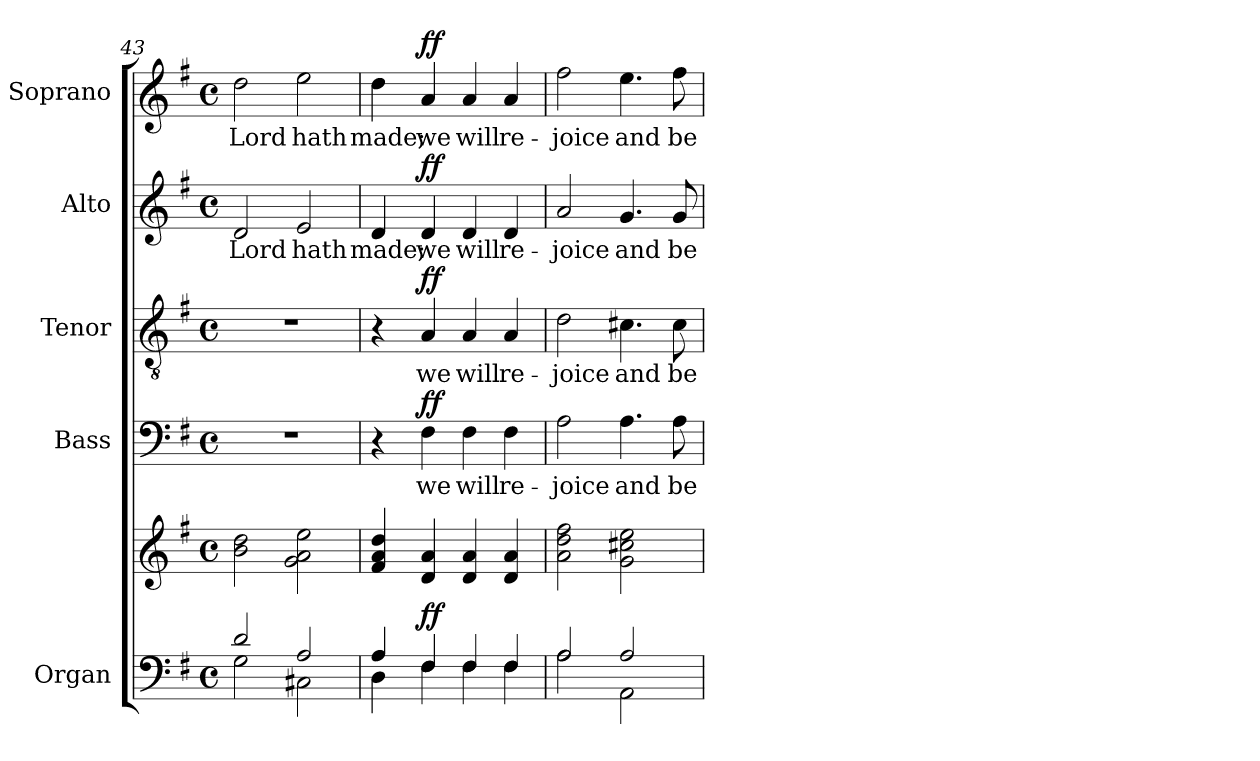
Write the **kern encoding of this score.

**kern	**kern	**dynam	**kern	**text	**dynam	**kern	**text	**dynam	**kern	**text	**dynam	**kern	**text	**dynam
*part5	*part5	*part5	*part4	*part4	*part4	*part3	*part3	*part3	*part2	*part2	*part2	*part1	*part1	*part1
*staff6	*staff5	*staff5/6	*staff4	*staff4	*staff4	*staff3	*staff3	*staff3	*staff2	*staff2	*staff2	*staff1	*staff1	*staff1
*I"Organ	*	*	*I"Bass	*	*	*I"Tenor	*	*	*I"Alto	*	*	*I"Soprano	*	*
*	*	*	*I'B	*	*	*I'T	*	*	*I'A	*	*	*I'S	*	*
*clefF4	*clefG2	*	*clefF4	*	*	*clefGv2	*	*	*clefG2	*	*	*clefG2	*	*
*k[f#]	*k[f#]	*	*k[f#]	*	*	*k[f#]	*	*	*k[f#]	*	*	*k[f#]	*	*
*G:	*G:	*	*G:	*	*	*G:	*	*	*G:	*	*	*G:	*	*
*M4/4	*M4/4	*	*M4/4	*	*	*M4/4	*	*	*M4/4	*	*	*M4/4	*	*
*met(c)	*met(c)	*	*met(c)	*	*	*met(c)	*	*	*met(c)	*	*	*met(c)	*	*
=43	=43	=43	=43	=43	=43	=43	=43	=43	=43	=43	=43	=43	=43	=43
*^	*^	*	*	*	*	*	*	*	*	*	*	*	*	*
!	!	!	!	!	!	!	!	!	!	!	!	!LO:LY:b	!	!	!LO:LY:b	!
2d/	2G\	1ryy	2b\ 2dd\	.	1r	.	.	1r	.	.	2d	Lord	.	2dd	Lord	.
!	!	!	!	!	!	!	!	!	!	!	!	!LO:LY:b	!	!	!LO:LY:b	!
2A/	2C#X\	.	2g\ 2a\ 2ee\	.	.	.	.	.	.	.	2e	hath	.	2ee	hath	.
=44	=44	=44	=44	=44	=44	=44	=44	=44	=44	=44	=44	=44	=44	=44	=44	=44
!	!	!	!	!	!	!	!	!	!	!	!	!LO:LY:b	!	!	!LO:LY:b	!
4A/	4D\	4f#/ 4a/ 4dd/	1ryy	.	4r	.	.	4r	.	.	4d	made;	.	4dd	made;	.
!	!	!	!	!LO:DY:b	!	!LO:LY:b	!LO:DY:b	!	!LO:LY:b	!LO:DY:b	!	!LO:LY:b	!LO:DY:b	!	!LO:LY:b	!LO:DY:b
4F#/	4F#\	4d/ 4a/	.	ff	4F#	we	ff	4A	we	ff	4d	we	ff	4a	we	ff
!	!	!	!	!	!	!LO:LY:b	!	!	!LO:LY:b	!	!	!LO:LY:b	!	!	!LO:LY:b	!
4F#/	4F#\	4d/ 4a/	.	.	4F#	will	.	4A	will	.	4d	will	.	4a	will	.
!	!	!	!	!	!	!LO:LY:b	!	!	!LO:LY:b	!	!	!LO:LY:b	!	!	!LO:LY:b	!
4F#/	4F#\	4d/ 4a/	.	.	4F#	re-	.	4A	re-	.	4d	re-	.	4a	re-	.
=45	=45	=45	=45	=45	=45	=45	=45	=45	=45	=45	=45	=45	=45	=45	=45	=45
!	!	!	!	!	!	!LO:LY:b	!	!	!LO:LY:b	!	!	!LO:LY:b	!	!	!LO:LY:b	!
2A/	2A\	2a\ 2dd\ 2ff#\	1ryy	.	2A	-joice	.	2d	-joice	.	2a	-joice	.	2ff#	-joice	.
!	!	!	!	!	!	!LO:LY:b	!	!	!LO:LY:b	!	!	!LO:LY:b	!	!	!LO:LY:b	!
2A/	2AA\	2g\ 2cc#X\ 2ee\	.	.	4.A	and	.	4.c#X	and	.	4.g	and	.	4.ee	and	.
!	!	!	!	!	!	!LO:LY:b	!	!	!LO:LY:b	!	!	!LO:LY:b	!	!	!LO:LY:b	!
.	.	.	.	.	8A	be	.	8c#	be	.	8g	be	.	8ff#	be	.
*v	*v	*	*	*	*	*	*	*	*	*	*	*	*	*	*	*
*	*v	*v	*	*	*	*	*	*	*	*	*	*	*	*	*
=	=	=	=	=	=	=	=	=	=	=	=	=	=	=
*-	*-	*-	*-	*-	*-	*-	*-	*-	*-	*-	*-	*-	*-	*-
